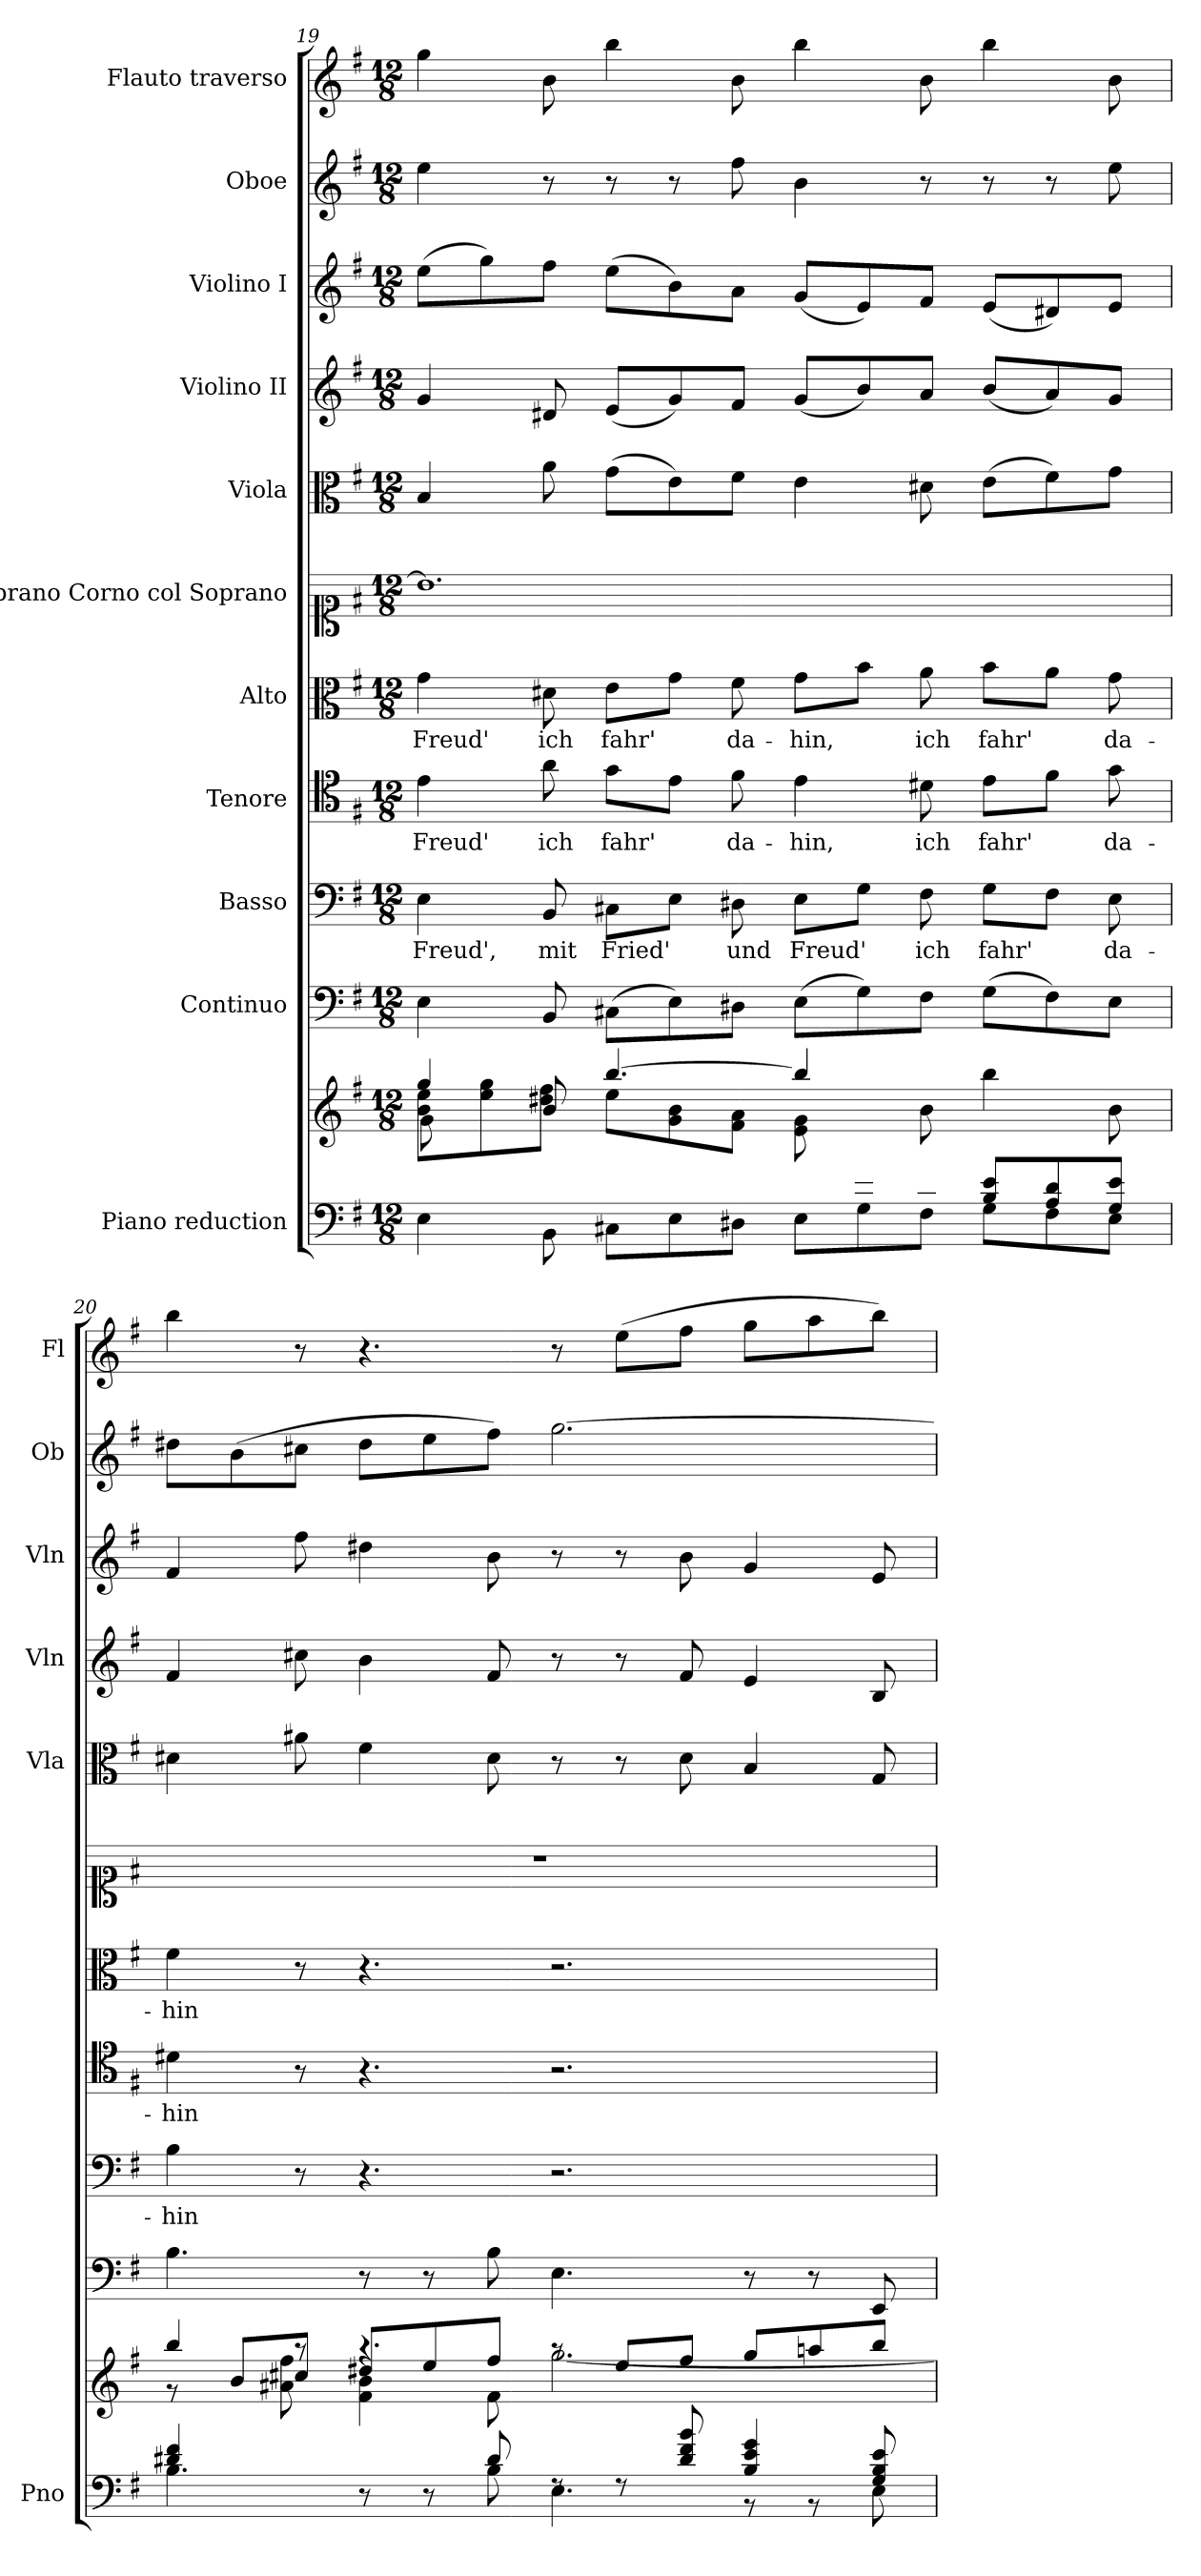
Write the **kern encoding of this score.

**kern	**kern	**kern	**kern	**text	**kern	**text	**kern	**text	**kern	**kern	**kern	**kern	**kern	**kern
*part11	*part11	*part10	*part9	*part9	*part8	*part8	*part7	*part7	*part6	*part5	*part4	*part3	*part2	*part1
*staff12	*staff11	*staff10	*staff9	*staff9	*staff8	*staff8	*staff7	*staff7	*staff6	*staff5	*staff4	*staff3	*staff2	*staff1
*I"Piano reduction	*	*I"Continuo	*I"Basso	*	*I"Tenore	*	*I"Alto	*	*I"Soprano Corno col Soprano	*I"Viola	*I"Violino II	*I"Violino I	*I"Oboe	*I"Flauto traverso
*I'Pno	*	*	*	*	*	*	*	*	*	*I'Vla	*I'Vln	*I'Vln	*I'Ob	*I'Fl
!!LO:PB:g=z
*clefF4	*clefG2	*clefF4	*clefF4	*	*clefC4	*	*clefC3	*	*clefC1	*clefC3	*clefG2	*clefG2	*clefG2	*clefG2
*k[f#]	*k[f#]	*k[f#]	*k[f#]	*	*k[f#]	*	*k[f#]	*	*k[f#]	*k[f#]	*k[f#]	*k[f#]	*k[f#]	*k[f#]
*M12/8	*M12/8	*M12/8	*M12/8	*	*M12/8	*	*M12/8	*	*M12/8	*M12/8	*M12/8	*M12/8	*M12/8	*M12/8
=19	=19	=19	=19	=19	=19	=19	=19	=19	=19	=19	=19	=19	=19	=19
*^	*^	*	*	*	*	*	*	*	*	*	*	*	*	*
*	*	*	*^	*	*	*	*	*	*	*	*	*	*	*	*	*
!	!	!	!	!	!	!	!LO:LY:b	!	!LO:LY:b	!	!LO:LY:b	!	!	!	!	!	!
8ryy	4E\	4gg/	8b\ 8ee\L	8g\L	4E\	4E\	Freud',	4e\	Freud'	4g\	Freud'	1.b]	4B/	4g/	(>8ee\L	4ee\	4gg\
8B/	.	.	8ee\ 8gg\	8ryy	.	.	.	.	.	.	.	.	.	.	8gg\)	.	.
!	!	!	!	!	!	!	!LO:LY:b	!	!LO:LY:b	!	!LO:LY:b	!	!	!	!	!	!
*	*	*	*v	*v	*	*	*	*	*	*	*	*	*	*	*	*	*
8A/J	8BB\	8b/	8dd#X\ 8ff#\J	8BB/	8BB/	mit	8a\	ich	8d#X\	ich	.	8a\	8d#X/	8ff#\J	8r	8b\
!	!	!	!	!	!	!LO:LY:b	!	!LO:LY:b	!	!LO:LY:b	!	!	!	!	!	!
8G/L	8C#X\L	[4.bb/	8ee\L	(>8C#X\L	8C#X\L	Fried'	8g\L	fahr'	8e\L	fahr'	.	(>8g\L	(<8e/L	(>8ee\L	8r	4bb\
8E/	8E\	.	8g\ 8b\	8E\)	8E\J	.	8e\J	.	8g\J	.	.	8e\)	8g/)	8b\)	8r	.
!	!	!	!	!	!	!LO:LY:b	!	!LO:LY:b	!	!LO:LY:b	!	!	!	!	!	!
8B/J	8D#X\J	.	8f#\ 8a\J	8D#X\J	8D#X\	und	8f#\	da-	8f#\	da-	.	8f#\J	8f#/J	8a\J	8ff#\	8b\
*	*	*	*^	*	*	*	*	*	*	*	*	*	*	*	*	*
!	!	!	!	!	!	!	!LO:LY:b	!	!LO:LY:b	!	!LO:LY:b	!	!	!	!	!	!
8ryy	8E\L	4bb/]	2.ryy	8e\ 8g\L	(>8E\L	8E\L	Freud'	4e\	-hin,	8g\L	-hin,	.	4e\	(<8g/L	(<8g/L	4b\	4bb\
8B/ 8e/	8G\	.	.	2ryy	8G\)	8G\J	.	.	.	8b\J	.	.	.	8b/)	8e/)	.	.
!	!	!	!	!	!	!	!LO:LY:b	!	!LO:LY:b	!	!LO:LY:b	!	!	!	!	!	!
8A/ 8d#X/J	8F#\J	8b\	.	.	8F#\J	8F#\	ich	8d#X\	ich	8a\	ich	.	8d#X\	8a/J	8f#/J	8r	8b\
!	!	!	!	!	!	!	!LO:LY:b	!	!LO:LY:b	!	!LO:LY:b	!	!	!	!	!	!
8B/ 8e/L	8G\L	4bb\	.	.	(>8G\L	8G\L	fahr'	8e\L	fahr'	8b\L	fahr'	.	(>8e\L	(<8b/L	(<8e/L	8r	4bb\
8A/ 8d#/	8F#\	.	.	.	8F#\)	8F#\J	.	8f#\J	.	8a\J	.	.	8f#\)	8a/)	8d#X/)	8r	.
!	!	!	!	!	!	!	!LO:LY:b	!	!LO:LY:b	!	!LO:LY:b	!	!	!	!	!	!
8G/ 8e/J	8E\J	8b\	.	8ryy	8E\J	8E\	da-	8g\	da-	8g\	da-	.	8g\J	8g/J	8e/J	8ee\	8b\
=20	=20	=20	=20	=20	=20	=20	=20	=20	=20	=20	=20	=20	=20	=20	=20	=20	=20
!	!	!	!	!	!	!	!LO:LY:b	!	!LO:LY:b	!	!LO:LY:b	!	!	!	!	!	!
4d#X/ 4f#/	4.B\	4bb/	8r	8ryy	4.B\	4B\	-hin	4d#X\	-hin	4f#\	-hin	1.r	4d#X\	4f#/	4f#/	8dd#X\L	4bb\
.	.	.	8b/L	8ryy	.	.	.	.	.	.	.	.	.	.	.	(>8b\	.
8ryy	.	8raa	8cc#X/J	8a#X\ 8ff#\	.	8r	.	8r	.	8r	.	.	8a#X\	8cc#X\	8ff#\	8cc#X\J	8r
8r	8ryy	4.raa	8dd#X/L	4f#\ 4b\	8r	4.r	.	4.r	.	4.r	.	.	4f#\	4b\	4dd#X\	8dd#\L	4.r
8r	8ryy	.	8ee/	.	8r	.	.	.	.	.	.	.	.	.	.	8ee\	.
8d#/	8B\	.	8ff#/J	8f#\	8B\	.	.	.	.	.	.	.	8d#\	8f#/	8b\	8ff#\J)	.
8rF	4.E\	8raa	[2.gg\	2.ryy	4.E\	2.r	.	2.r	.	2.r	.	.	8r	8r	8r	[2.gg\	8r
8rF	.	8ee/L	.	.	.	.	.	.	.	.	.	.	8r	8r	8r	.	(>8ee\L
8d#/ 8f#/ 8b/	.	8ff#/J	.	.	.	.	.	.	.	.	.	.	8d#\	8f#/	8b\	.	8ff#\J
4B/ 4e/ 4g/	8r	8gg/L	.	.	8r	.	.	.	.	.	.	.	4B/	4e/	4g/	.	8gg\L
.	8r	8aan/	.	.	8r	.	.	.	.	.	.	.	.	.	.	.	8aa\
8G/ 8B/ 8e/	8E\	8bb/J	.	.	8EE/	.	.	.	.	.	.	.	8G/	8B/	8e/	.	8bb\J)
*v	*v	*	*	*	*	*	*	*	*	*	*	*	*	*	*	*	*
*	*v	*v	*v	*	*	*	*	*	*	*	*	*	*	*	*	*
=	=	=	=	=	=	=	=	=	=	=	=	=	=	=
*-	*-	*-	*-	*-	*-	*-	*-	*-	*-	*-	*-	*-	*-	*-
